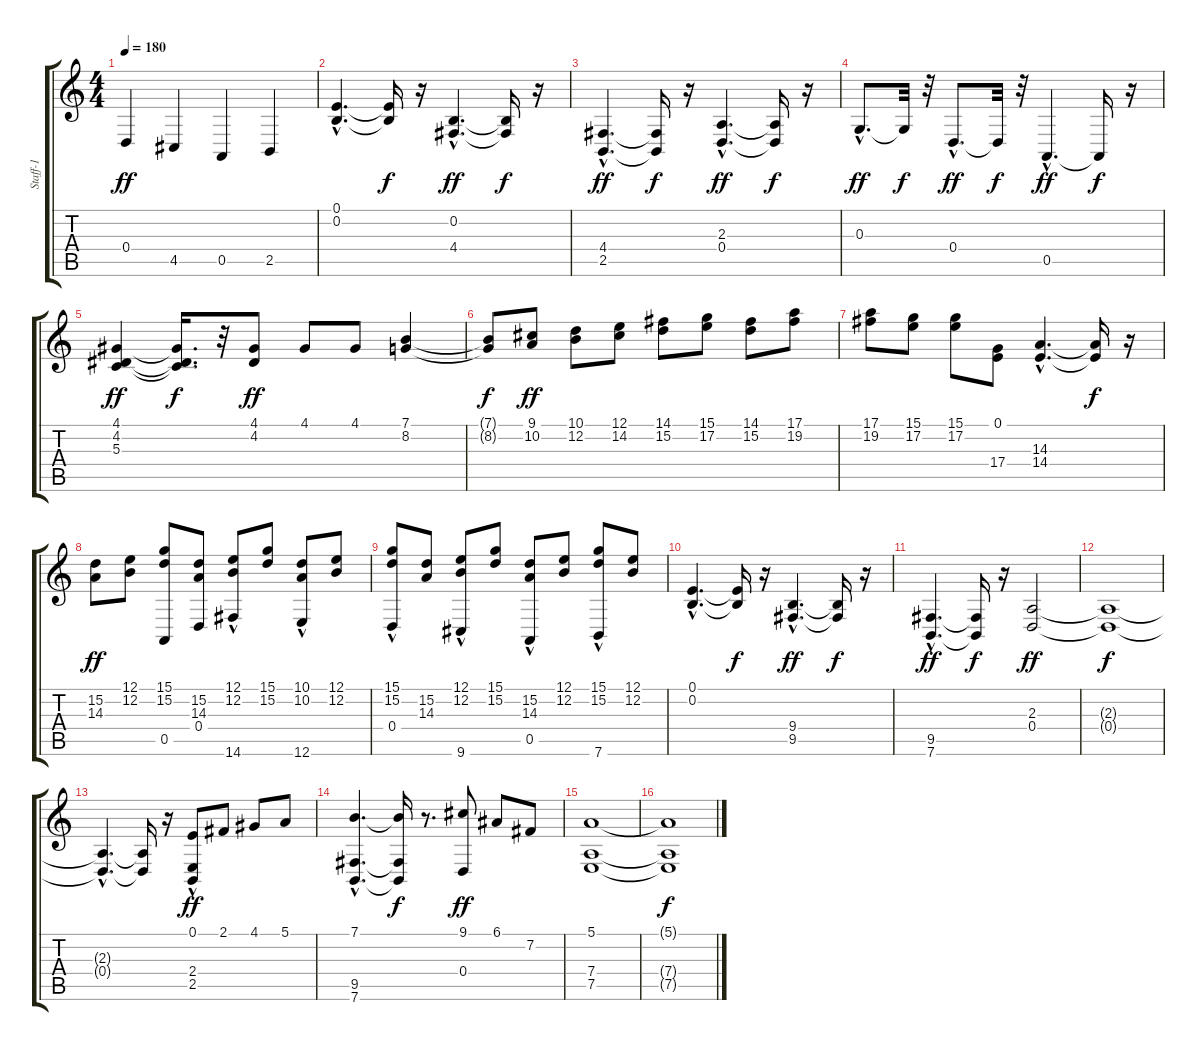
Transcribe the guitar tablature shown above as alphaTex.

\track ("Staff-1" "Staff-1") {instrument stringensemble1}
\staff {score tabs}
\tuning (E4 B3 G3 D3 A2 E2) {hide}
\ts (4 4)
\tempo 180
\clef g2
\ks c
0.4.4{dy ff} 4.5.4 0.5.4 2.5.4 |
(0.1{hac} 0.2{hac}).4{d} (0.1{t} 0.2{t}).16{dy f} r.16 (0.2{hac} 4.4{hac}).4{d dy ff} (0.2{t} 4.4{t}).16{dy f} r.16 |
(4.4{hac} 2.5{hac}).4{d dy ff} (4.4{t} 2.5{t}).16{dy f} r.16 (2.3{hac} 0.4{hac}).4{d dy ff} (2.3{t} 0.4{t}).16{dy f} r.16 |
0.3{hac}.8{d dy ff} 0.3{t}.32{dy f} r.32 0.4{hac}.8{d dy ff} 0.4{t}.32{dy f} r.32 0.5{hac}.4{d dy ff} 0.5{t}.16{dy f} r.16 |
(4.1 4.2 5.3).4{dy ff} (4.1{t} 4.2{t} 5.3{t}).16{d dy f} r.32 (4.1 4.2).8{dy ff} 4.1.8 4.1.8 (7.1 8.2).4 |
(7.1{t} 8.2{t}).8{dy f} (9.1 10.2).8{dy ff} (10.1 12.2).8 (12.1 14.2).8 (14.1 15.2).8 (15.1 17.2).8 (14.1 15.2).8 (17.1 19.2).8 |
(17.1 19.2).8 (15.1 17.2).8 (15.1 17.2).8 (0.1 17.4).8 (14.3{hac} 14.4{hac}).4{d} (14.3{t} 14.4{t}).16{dy f} r.16 |
(15.2 14.3).8{dy ff} (12.1 12.2).8 (15.1 15.2 0.5).8 (15.2 14.3 0.4).8 (12.1 12.2 14.6{hac}).8 (15.1 15.2).8 (10.1 10.2 12.6{hac}).8 (12.1 12.2).8 |
(15.1 15.2 0.4{hac}).8 (15.2 14.3).8 (12.1 12.2 9.6{hac}).8 (15.1 15.2).8 (15.2 14.3 0.5{hac}).8 (12.1 12.2).8 (15.1 15.2 7.6{hac}).8 (12.1 12.2).8 |
(0.1{hac} 0.2{hac}).4{d} (0.1{t} 0.2{t}).16{dy f} r.16 (9.4{hac} 9.5{hac}).4{d dy ff} (9.4{t} 9.5{t}).16{dy f} r.16 |
(9.5{hac} 7.6{hac}).4{d dy ff} (9.5{t} 7.6{t}).16{dy f} r.16 (2.3 0.4).2{dy ff} |
(2.3{t} 0.4{t}).1{dy f} |
(2.3{hac t} 0.4{hac t}).4{d} (2.3{t} 0.4{t}).16 r.16 (0.1 2.4{hac} 2.5{hac}).8{dy ff} 2.1.8 4.1.8 5.1.8 |
(7.1{hac} 9.5{hac} 7.6{hac}).4{d} (7.1{t} 9.5{t} 7.6{t}).16{dy f} r.8{d} (9.1 0.4).8{dy ff} 6.1.8 7.2.8 |
(5.1 7.4 7.5).1 |
(5.1{t} 7.4{t} 7.5{t}).1{dy f}
